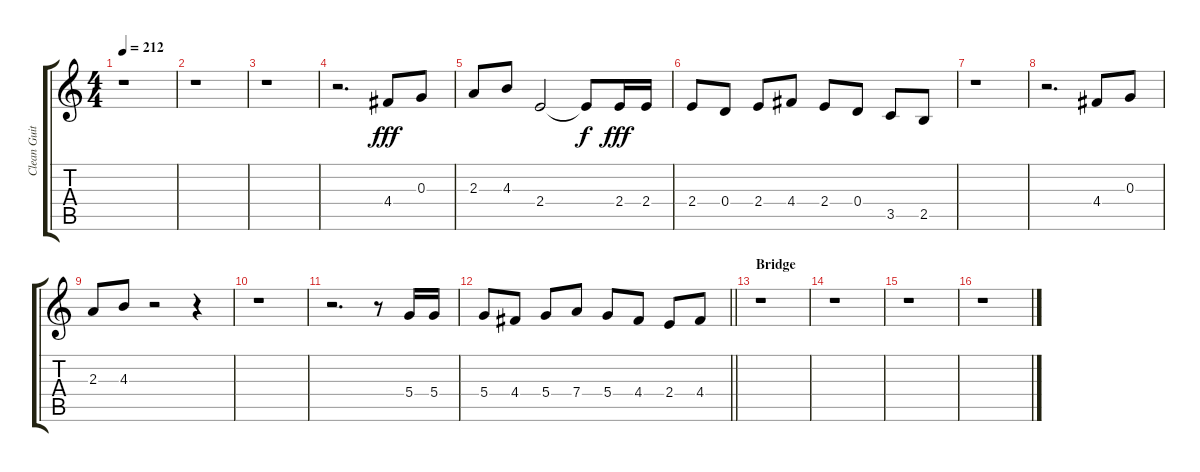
\track ("Clean Guitar" "Clean Guit") {instrument distortionguitar}
\staff {score tabs}
\tuning (E4 B3 G3 D3 A2 E2) {hide}
\ts (4 4)
\tempo 212
\clef g2
\ks c
r.1{dy fff} |
r.1 |
r.1 |
r.2{d volume 12 instrument distortionguitar} 4.4.8 0.3.8 |
2.3.8 4.3.8 2.4.2 2.4{t}.8{dy f} 2.4.16{dy fff} 2.4.16 |
2.4.8 0.4.8 2.4.8 4.4.8 2.4.8 0.4.8 3.5.8 2.5.8 |
r.1 |
r.2{d} 4.4.8 0.3.8 |
2.3.8 4.3.8 r.2 r.4 |
r.1 |
r.2{d} r.8 5.4.16 5.4.16 |
\barLineRight lightlight
5.4.8 4.4.8 5.4.8 7.4.8 5.4.8 4.4.8 2.4.8 4.4.8 |
\section ("" "Bridge")
r.1 |
r.1 |
r.1 |
r.1
